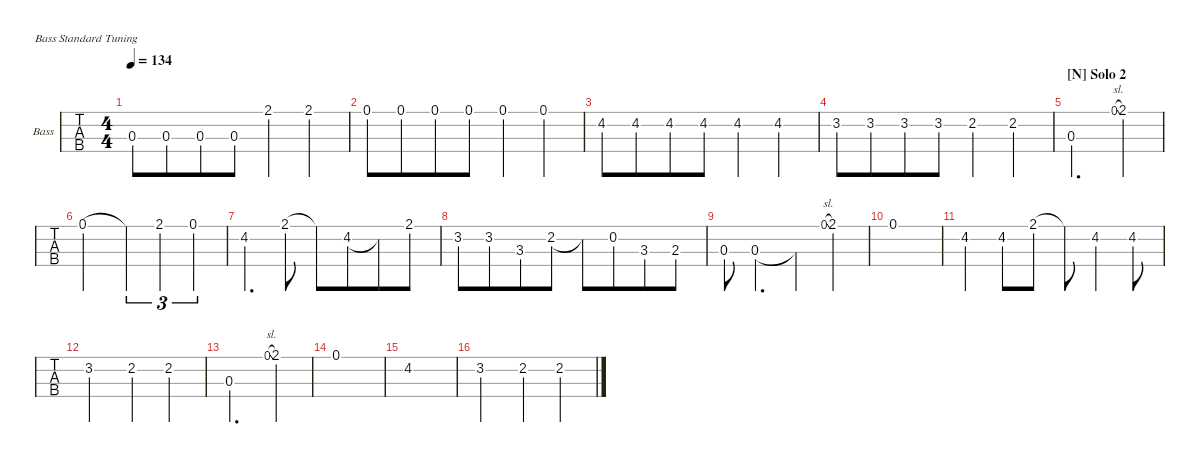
\hideDynamics
\bracketExtendMode nobrackets
\firstSystemTrackNameOrientation horizontal
\otherSystemsTrackNameOrientation horizontal
\track ("Bass" "Bass") {multiBarRest instrument electricbassfinger}
\staff {tabs}
\tuning (G2 D2 A1 E1)
\ts (4 4)
\tempo 134
\clef f4
\ks aminor
0.3.8{dy mf beam merge} 0.3.8{beam merge} 0.3.8{beam merge} 0.3.8 2.1{st}.4 2.1{st}.4 |
0.1.8{beam merge} 0.1.8{beam merge} 0.1.8{beam merge} 0.1.8 0.1{st}.4 0.1{st}.4 |
4.2.8{beam merge} 4.2.8{beam merge} 4.2.8{beam merge} 4.2.8 4.2{st}.4 4.2{st}.4 |
3.2.8{beam merge} 3.2.8{beam merge} 3.2.8{beam merge} 3.2.8 2.2{st}.4 2.2{st}.4 |
\section ("N" "Solo 2")
0.3.2{d} 0.1{sl}.8{gr} 2.1.4 |
0.1.2 0.1{t}.4{tu (3 2)} 2.1.4{tu (3 2)} 0.1.4{tu (3 2)} |
4.2.4{d} 2.1.8 2.1{t}.8{beam merge} 4.2.8{beam merge} 4.2{t}.8{beam merge} 2.1.8 |
3.2.8{beam merge} 3.2.8{beam merge} 3.3.8{beam merge} 2.2.8 2.2{t}.8{beam merge} 0.2.8{beam merge} 3.3.8{beam merge} 2.3.8 |
0.3.8 0.3.4{d} 0.3{t}.4 0.1{sl}.8{gr} 2.1.4 |
0.1.1 |
4.2.4 4.2.8 2.1.8 2.1{t}.8 4.2.4 4.2.8 |
3.2.2 2.2.4 2.2.4 |
0.3.2{d} 0.1{sl}.8{gr} 2.1.4 |
0.1.1 |
4.2.1 |
3.2.2 2.2.4 2.2.4
